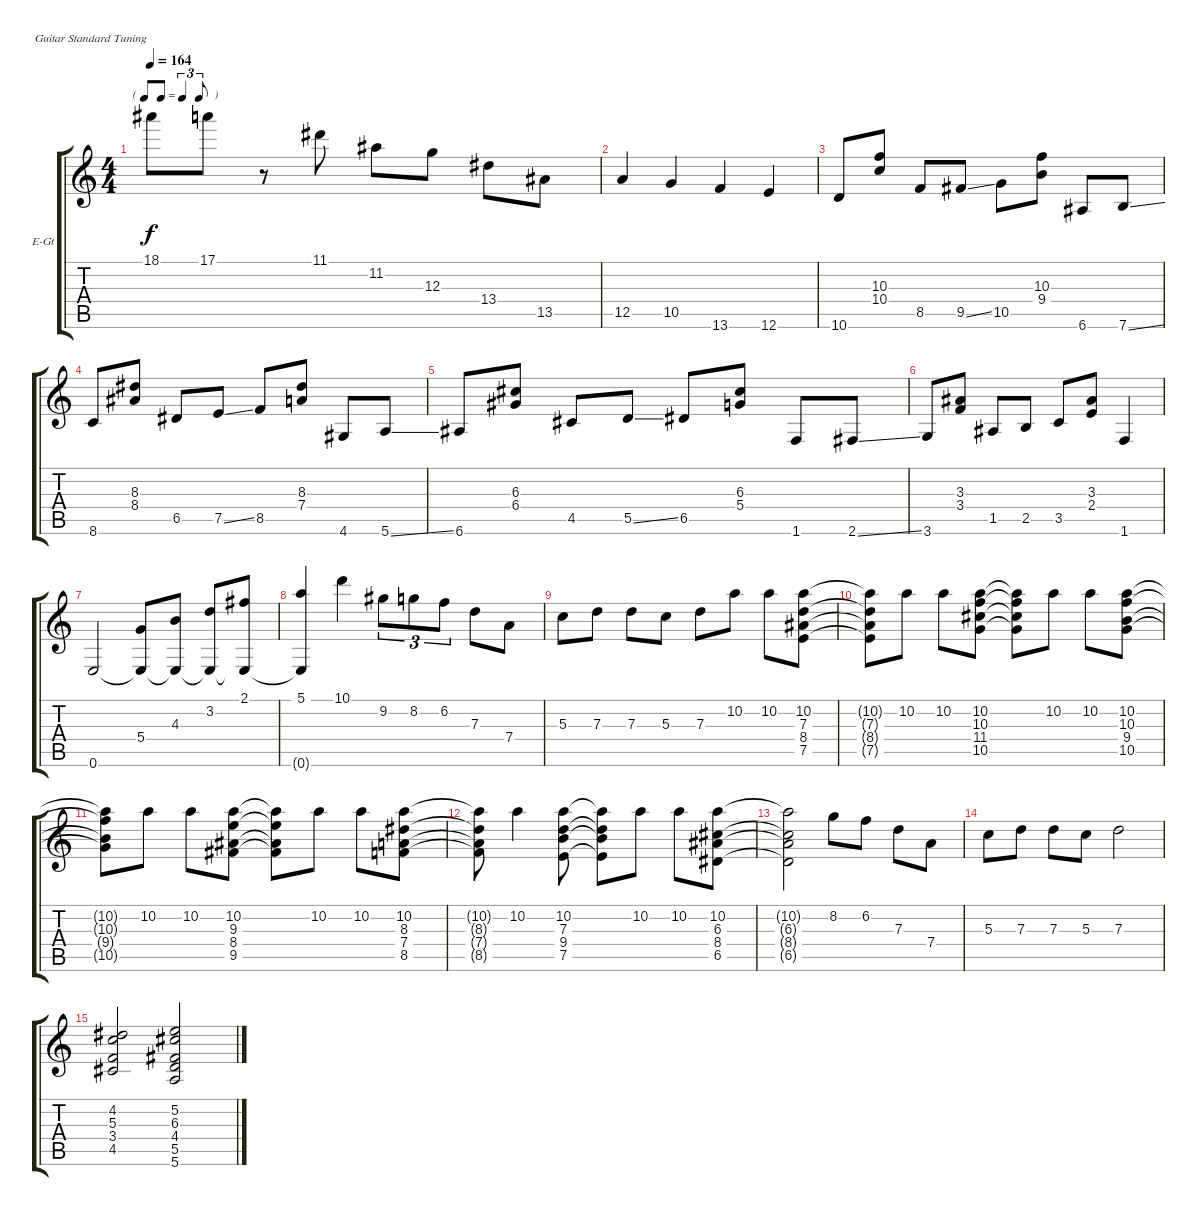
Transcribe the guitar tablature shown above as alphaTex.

\bracketExtendMode groupsimilarinstruments
\firstSystemTrackNameOrientation horizontal
\otherSystemsTrackNameOrientation horizontal
\track ("Guitar" "E-Gt") {instrument electricguitarjazz}
\staff {score tabs}
\tuning (E4 B3 G3 D3 A2 E2)
\ts (4 4)
\tf triplet8th
\tempo 164
\clef g2
\ks c
18.1{t}.8{dy f} 17.1.8 r.8 11.1.8 11.2.8 12.3.8 13.4.8 13.5.8 |
12.5.4 10.5.4 13.6.4 12.6.4 |
10.6.8 (10.3 10.4).8 8.5.8 9.5{ss}.8 10.5.8 (10.3 9.4).8 6.6.8 7.6{ss}.8 |
8.6.8 (8.3 8.4).8 6.5.8 7.5{ss}.8 8.5.8 (8.3 7.4).8 4.6.8 5.6{ss}.8 |
6.6.8 (6.3 6.4).8 4.5.8 5.5{ss}.8 6.5.8 (6.3 5.4).8 1.6.8 2.6{ss}.8 |
3.6.8 (3.3 3.4).8 1.5.8 2.5.8 3.5.8 (3.3 2.4).8 1.6.4 |
0.6.2 (5.4 0.6{t}).8 (4.3 0.6{t}).8 (3.2 0.6{t}).8 (2.1 0.6{t}).8 |
(5.1 0.6{t}).4 10.1.4 9.2.8{tu (3 2)} 8.2.8{tu (3 2)} 6.2.8{tu (3 2)} 7.3.8 7.4.8 |
5.3.8 7.3.8 7.3.8 5.3.8 7.3.8 10.2.8 10.2.8 (10.2 7.3 8.4 7.5).8 |
(10.2{t} 7.3{t} 8.4{t} 7.5{t}).8 10.2.8 10.2.8 (10.2 10.3 11.4 10.5).8 (10.2{t} 10.3{t} 11.4{t} 10.5{t}).8 10.2.8 10.2.8 (10.2 10.3 9.4 10.5).8 |
(10.2{t} 10.3{t} 9.4{t} 10.5{t}).8 10.2.8 10.2.8 (10.2 9.3 8.4 9.5).8 (10.2{t} 9.3{t} 8.4{t} 9.5{t}).8 10.2.8 10.2.8 (10.2 8.3 7.4 8.5).8 |
(10.2{t} 8.3{t} 7.4{t} 8.5{t}).8 10.2.4 (10.2 7.3 9.4 7.5).8 (10.2{t} 7.3{t} 9.4{t} 7.5{t}).8 10.2.8 10.2.8 (10.2 6.3 8.4 6.5).8 |
(10.2{t} 6.3{t} 8.4{t} 6.5{t}).2 8.2.8 6.2.8 7.3.8 7.4.8 |
5.3.8 7.3.8 7.3.8 5.3.8 7.3.2 |
(4.2 5.3 3.4 4.5).2 (5.2 6.3 4.4 5.5 5.6).2
